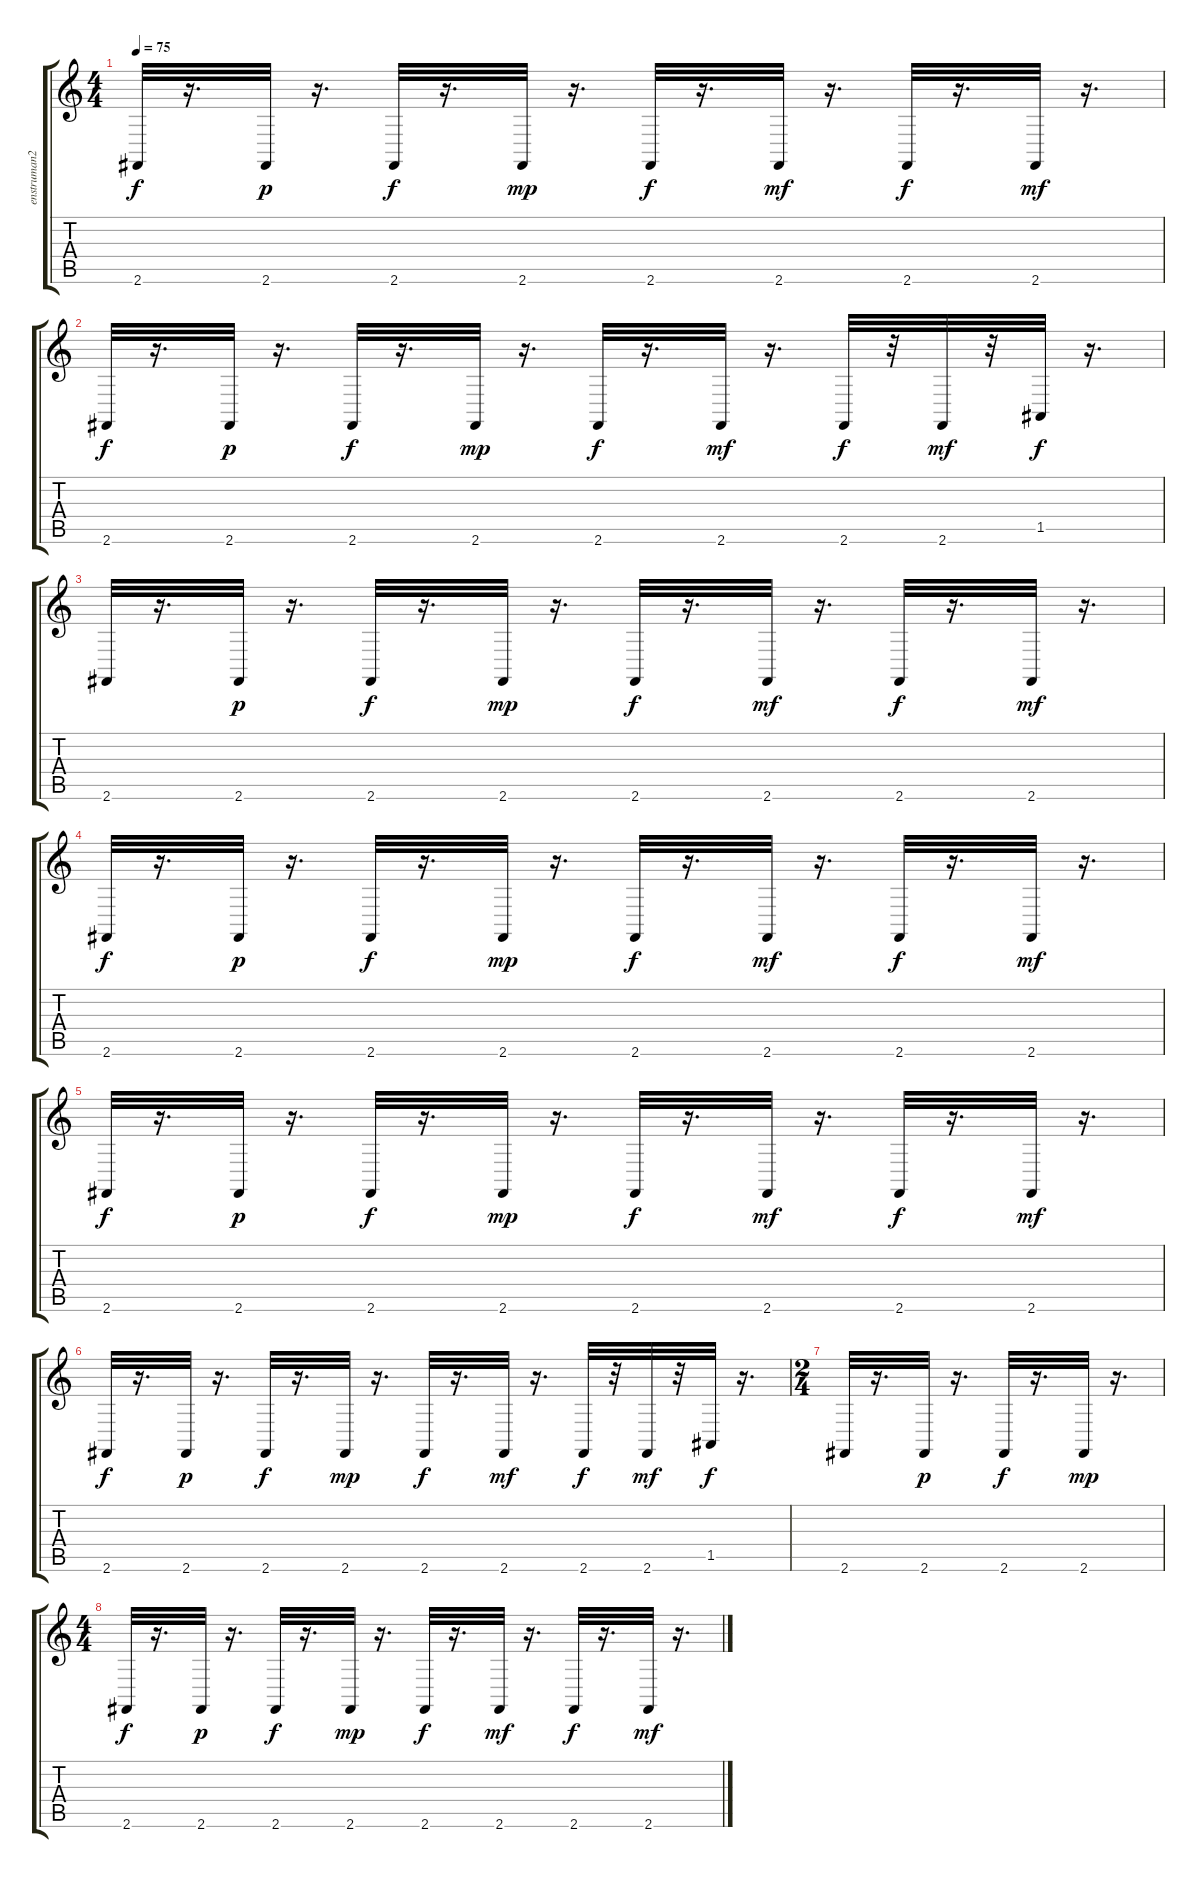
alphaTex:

\track ("enstruman2" "enstruman2") {instrument acousticgrandpiano}
\staff {score tabs}
\tuning (E4 B3 G3 D3 A2 E2) {hide}
\ts (4 4)
\tempo 75
\clef g2
\ks c
2.6.32{dy f} r.16{d} 2.6.32{dy p} r.16{d} 2.6.32{dy f} r.16{d} 2.6.32{dy mp} r.16{d} 2.6.32{dy f} r.16{d} 2.6.32{dy mf} r.16{d} 2.6.32{dy f} r.16{d} 2.6.32{dy mf} r.16{d} |
2.6.32{dy f} r.16{d} 2.6.32{dy p} r.16{d} 2.6.32{dy f} r.16{d} 2.6.32{dy mp} r.16{d} 2.6.32{dy f} r.16{d} 2.6.32{dy mf} r.16{d} 2.6.32{dy f} r.32 2.6.32{dy mf} r.32 1.5.32{dy f} r.16{d} |
2.6.32 r.16{d} 2.6.32{dy p} r.16{d} 2.6.32{dy f} r.16{d} 2.6.32{dy mp} r.16{d} 2.6.32{dy f} r.16{d} 2.6.32{dy mf} r.16{d} 2.6.32{dy f} r.16{d} 2.6.32{dy mf} r.16{d} |
2.6.32{dy f} r.16{d} 2.6.32{dy p} r.16{d} 2.6.32{dy f} r.16{d} 2.6.32{dy mp} r.16{d} 2.6.32{dy f} r.16{d} 2.6.32{dy mf} r.16{d} 2.6.32{dy f} r.16{d} 2.6.32{dy mf} r.16{d} |
2.6.32{dy f} r.16{d} 2.6.32{dy p} r.16{d} 2.6.32{dy f} r.16{d} 2.6.32{dy mp} r.16{d} 2.6.32{dy f} r.16{d} 2.6.32{dy mf} r.16{d} 2.6.32{dy f} r.16{d} 2.6.32{dy mf} r.16{d} |
2.6.32{dy f} r.16{d} 2.6.32{dy p} r.16{d} 2.6.32{dy f} r.16{d} 2.6.32{dy mp} r.16{d} 2.6.32{dy f} r.16{d} 2.6.32{dy mf} r.16{d} 2.6.32{dy f} r.32 2.6.32{dy mf} r.32 1.5.32{dy f} r.16{d} |
\ts (2 4)
2.6.32 r.16{d} 2.6.32{dy p} r.16{d} 2.6.32{dy f} r.16{d} 2.6.32{dy mp} r.16{d} |
\ts (4 4)
2.6.32{dy f} r.16{d} 2.6.32{dy p} r.16{d} 2.6.32{dy f} r.16{d} 2.6.32{dy mp} r.16{d} 2.6.32{dy f} r.16{d} 2.6.32{dy mf} r.16{d} 2.6.32{dy f} r.16{d} 2.6.32{dy mf} r.16{d}
